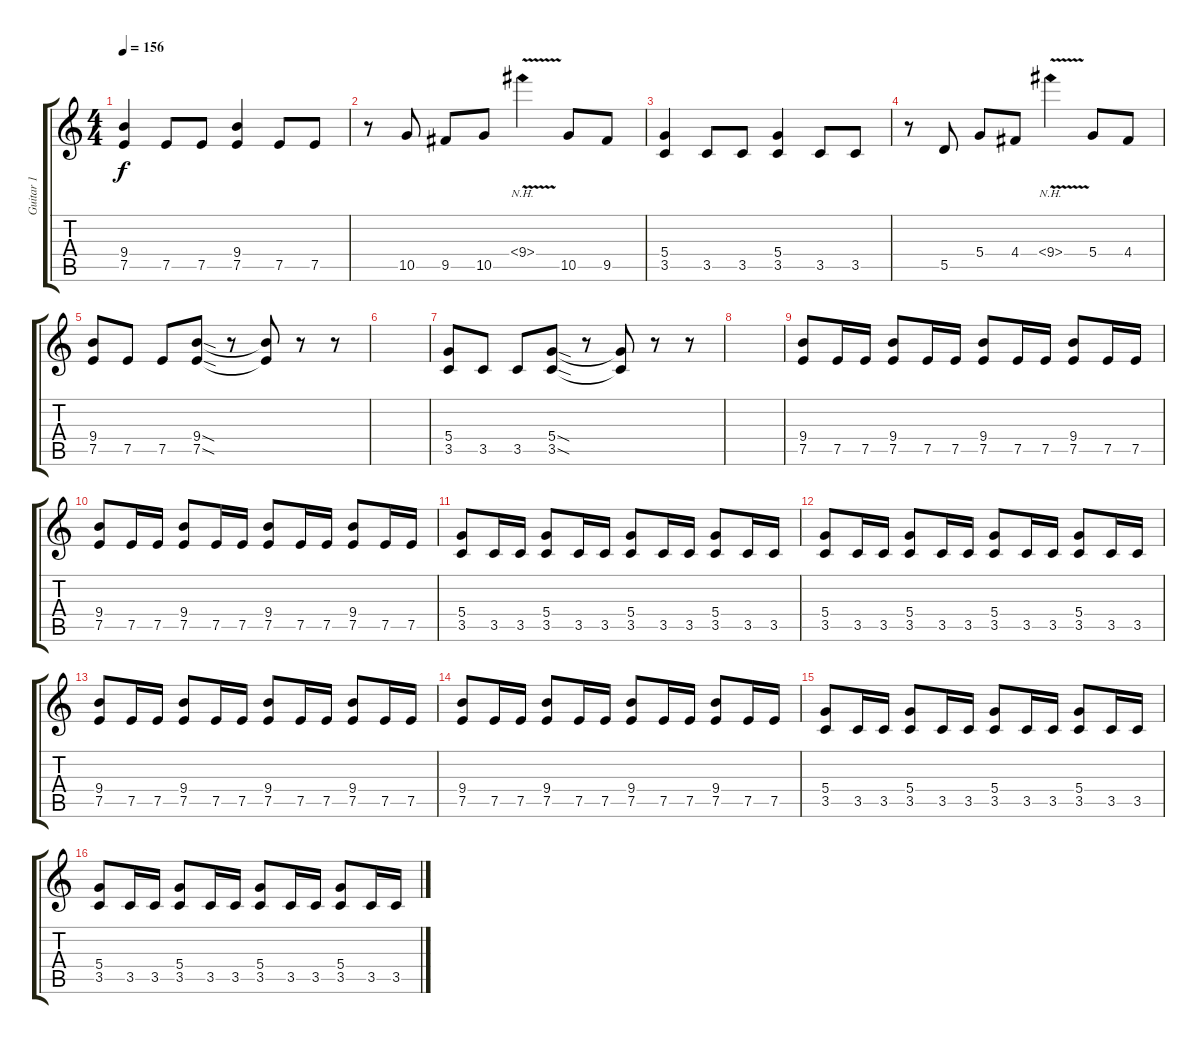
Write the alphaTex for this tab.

\track ("Guitar 1" "Guitar 1") {instrument distortionguitar}
\staff {score tabs}
\tuning (E4 B3 G3 D3 A2 D2) {hide}
\ts (4 4)
\tempo 156
\clef g2
\ks c
(9.4 7.5).4{dy f} 7.5.8 7.5.8 (9.4 7.5).4 7.5.8 7.5.8 |
r.8 10.5.8 9.5.8 10.5.8 9.4{nh v}.4 10.5.8 9.5.8 |
(5.4 3.5).4 3.5.8 3.5.8 (5.4 3.5).4 3.5.8 3.5.8 |
r.8 5.5.8 5.4.8 4.4.8 9.4{nh v}.4 5.4.8 4.4.8 |
(9.4 7.5).8 7.5.8 7.5.8 (9.4{sod} 7.5{sod}).8 r.8 (9.4{t} 7.5{t}).8 r.8 r.8 |
|
(5.4 3.5).8 3.5.8 3.5.8 (5.4{sod} 3.5{sod}).8 r.8 (5.4{t} 3.5{t}).8 r.8 r.8 |
|
(9.4 7.5).8{volume 10} 7.5.16 7.5.16 (9.4 7.5).8 7.5.16 7.5.16 (9.4 7.5).8 7.5.16 7.5.16 (9.4 7.5).8 7.5.16 7.5.16 |
(9.4 7.5).8 7.5.16 7.5.16 (9.4 7.5).8 7.5.16 7.5.16 (9.4 7.5).8 7.5.16 7.5.16 (9.4 7.5).8 7.5.16 7.5.16 |
(5.4 3.5).8 3.5.16 3.5.16 (5.4 3.5).8 3.5.16 3.5.16 (5.4 3.5).8 3.5.16 3.5.16 (5.4 3.5).8 3.5.16 3.5.16 |
(5.4 3.5).8 3.5.16 3.5.16 (5.4 3.5).8 3.5.16 3.5.16 (5.4 3.5).8 3.5.16 3.5.16 (5.4 3.5).8 3.5.16 3.5.16 |
(9.4 7.5).8 7.5.16 7.5.16 (9.4 7.5).8 7.5.16 7.5.16 (9.4 7.5).8 7.5.16 7.5.16 (9.4 7.5).8 7.5.16 7.5.16 |
(9.4 7.5).8 7.5.16 7.5.16 (9.4 7.5).8 7.5.16 7.5.16 (9.4 7.5).8 7.5.16 7.5.16 (9.4 7.5).8 7.5.16 7.5.16 |
(5.4 3.5).8 3.5.16 3.5.16 (5.4 3.5).8 3.5.16 3.5.16 (5.4 3.5).8 3.5.16 3.5.16 (5.4 3.5).8 3.5.16 3.5.16 |
(5.4 3.5).8 3.5.16 3.5.16 (5.4 3.5).8 3.5.16 3.5.16 (5.4 3.5).8 3.5.16 3.5.16 (5.4 3.5).8 3.5.16 3.5.16
